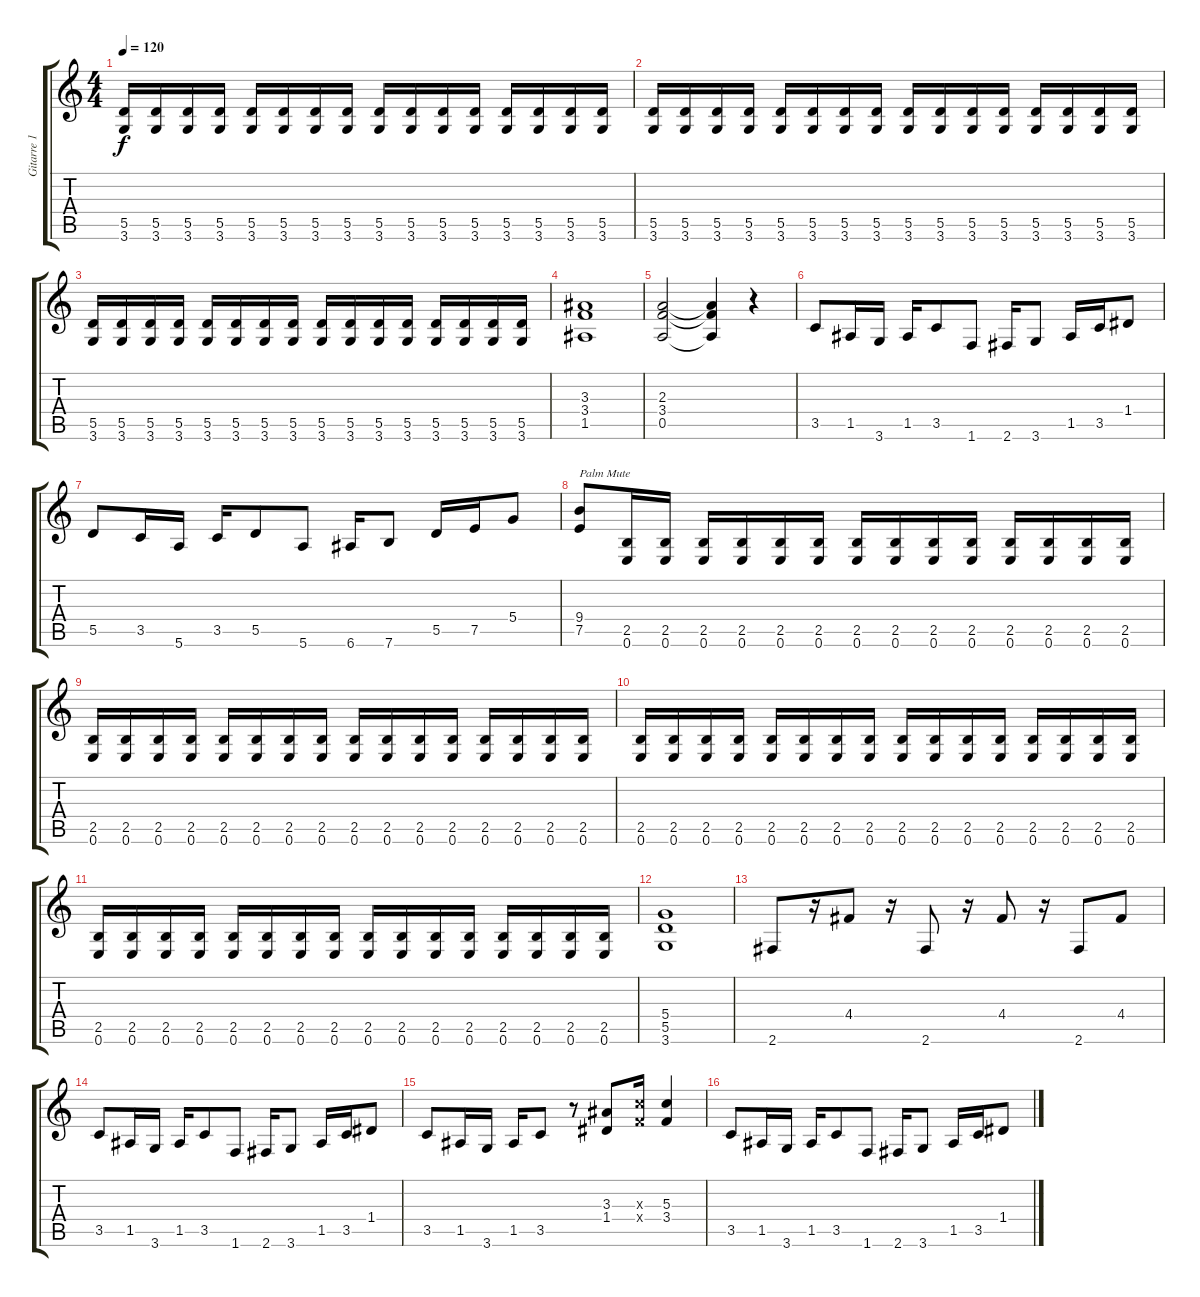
\track ("Gitarre 1" "Gitarre 1") {instrument distortionguitar}
\staff {score tabs}
\tuning (E4 B3 G3 D3 A2 E2) {hide}
\ts (4 4)
\tempo 120
\clef g2
\ks c
(5.5 3.6).16{dy f} (5.5 3.6).16 (5.5 3.6).16 (5.5 3.6).16 (5.5 3.6).16 (5.5 3.6).16 (5.5 3.6).16 (5.5 3.6).16 (5.5 3.6).16 (5.5 3.6).16 (5.5 3.6).16 (5.5 3.6).16 (5.5 3.6).16 (5.5 3.6).16 (5.5 3.6).16 (5.5 3.6).16 |
(5.5 3.6).16 (5.5 3.6).16 (5.5 3.6).16 (5.5 3.6).16 (5.5 3.6).16 (5.5 3.6).16 (5.5 3.6).16 (5.5 3.6).16 (5.5 3.6).16 (5.5 3.6).16 (5.5 3.6).16 (5.5 3.6).16 (5.5 3.6).16 (5.5 3.6).16 (5.5 3.6).16 (5.5 3.6).16 |
(5.5 3.6).16 (5.5 3.6).16 (5.5 3.6).16 (5.5 3.6).16 (5.5 3.6).16 (5.5 3.6).16 (5.5 3.6).16 (5.5 3.6).16 (5.5 3.6).16 (5.5 3.6).16 (5.5 3.6).16 (5.5 3.6).16 (5.5 3.6).16 (5.5 3.6).16 (5.5 3.6).16 (5.5 3.6).16 |
(3.3 3.4 1.5).1 |
(2.3 3.4 0.5).2 (2.3{t} 3.4{t} 0.5{t}).4 r.4 |
3.5.8 1.5.16 3.6.16 1.5.16 3.5.8 1.6.8 2.6.16 3.6.8 1.5.16 3.5.16 1.4.8 |
5.5.8 3.5.16 5.6.16 3.5.16 5.5.8 5.6.8 6.6.16 7.6.8 5.5.16 7.5.16 5.4.8 |
(9.4 7.5).8{txt "Palm Mute"} (2.5 0.6).16 (2.5 0.6).16 (2.5 0.6).16 (2.5 0.6).16 (2.5 0.6).16 (2.5 0.6).16 (2.5 0.6).16 (2.5 0.6).16 (2.5 0.6).16 (2.5 0.6).16 (2.5 0.6).16 (2.5 0.6).16 (2.5 0.6).16 (2.5 0.6).16 |
(2.5 0.6).16 (2.5 0.6).16 (2.5 0.6).16 (2.5 0.6).16 (2.5 0.6).16 (2.5 0.6).16 (2.5 0.6).16 (2.5 0.6).16 (2.5 0.6).16 (2.5 0.6).16 (2.5 0.6).16 (2.5 0.6).16 (2.5 0.6).16 (2.5 0.6).16 (2.5 0.6).16 (2.5 0.6).16 |
(2.5 0.6).16 (2.5 0.6).16 (2.5 0.6).16 (2.5 0.6).16 (2.5 0.6).16 (2.5 0.6).16 (2.5 0.6).16 (2.5 0.6).16 (2.5 0.6).16 (2.5 0.6).16 (2.5 0.6).16 (2.5 0.6).16 (2.5 0.6).16 (2.5 0.6).16 (2.5 0.6).16 (2.5 0.6).16 |
(2.5 0.6).16 (2.5 0.6).16 (2.5 0.6).16 (2.5 0.6).16 (2.5 0.6).16 (2.5 0.6).16 (2.5 0.6).16 (2.5 0.6).16 (2.5 0.6).16 (2.5 0.6).16 (2.5 0.6).16 (2.5 0.6).16 (2.5 0.6).16 (2.5 0.6).16 (2.5 0.6).16 (2.5 0.6).16 |
(5.4 5.5 3.6).1 |
2.6.8 r.16 4.4.8 r.16 2.6.8 r.16 4.4.8 r.16 2.6.8 4.4.8 |
3.5.8 1.5.16 3.6.16 1.5.16 3.5.8 1.6.8 2.6.16 3.6.8 1.5.16 3.5.16 1.4.8 |
3.5.8 1.5.16 3.6.16 1.5.16 3.5.8 r.8 (3.3 1.4).8 (5.3{x} 3.4{x}).16 (5.3 3.4).4 |
3.5.8 1.5.16 3.6.16 1.5.16 3.5.8 1.6.8 2.6.16 3.6.8 1.5.16 3.5.16 1.4.8
